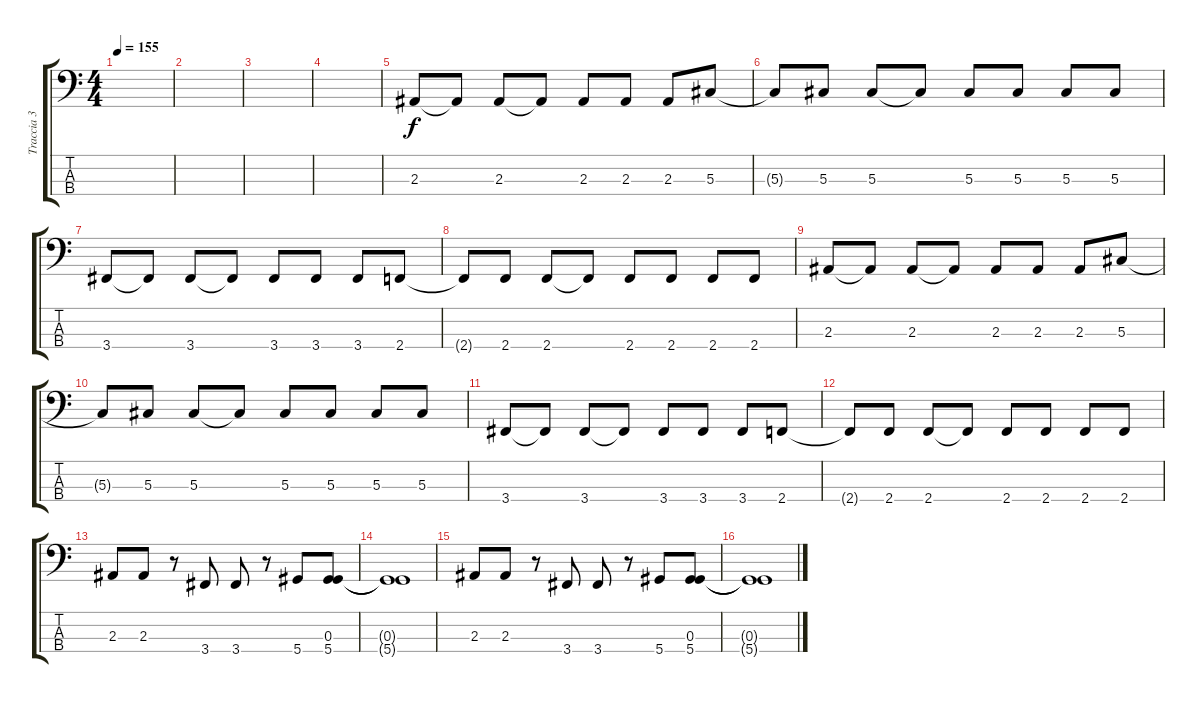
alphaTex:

\track ("Traccia 3" "Traccia 3") {instrument electricbasspick}
\staff {score tabs}
\tuning (Gb2 Db2 Ab1 Eb1) {hide}
\ts (4 4)
\tempo 155
\clef f4
\ks c
|
|
|
|
2.3.8 2.3{t}.8 2.3.8 2.3{t}.8 2.3.8 2.3.8 2.3.8 5.3.8 |
5.3{t}.8 5.3.8 5.3.8 5.3{t}.8 5.3.8 5.3.8 5.3.8 5.3.8 |
3.4.8 3.4{t}.8 3.4.8 3.4{t}.8 3.4.8 3.4.8 3.4.8 2.4.8 |
2.4{t}.8 2.4.8 2.4.8 2.4{t}.8 2.4.8 2.4.8 2.4.8 2.4.8 |
2.3.8 2.3{t}.8 2.3.8 2.3{t}.8 2.3.8 2.3.8 2.3.8 5.3.8 |
5.3{t}.8 5.3.8 5.3.8 5.3{t}.8 5.3.8 5.3.8 5.3.8 5.3.8 |
3.4.8 3.4{t}.8 3.4.8 3.4{t}.8 3.4.8 3.4.8 3.4.8 2.4.8 |
2.4{t}.8 2.4.8 2.4.8 2.4{t}.8 2.4.8 2.4.8 2.4.8 2.4.8 |
2.3.8 2.3.8 r.8 3.4.8 3.4.8 r.8 5.4.8 (0.3 5.4).8 |
(0.3{t} 5.4{t}).1 |
2.3.8 2.3.8 r.8 3.4.8 3.4.8 r.8 5.4.8 (0.3 5.4).8 |
(0.3{t} 5.4{t}).1
